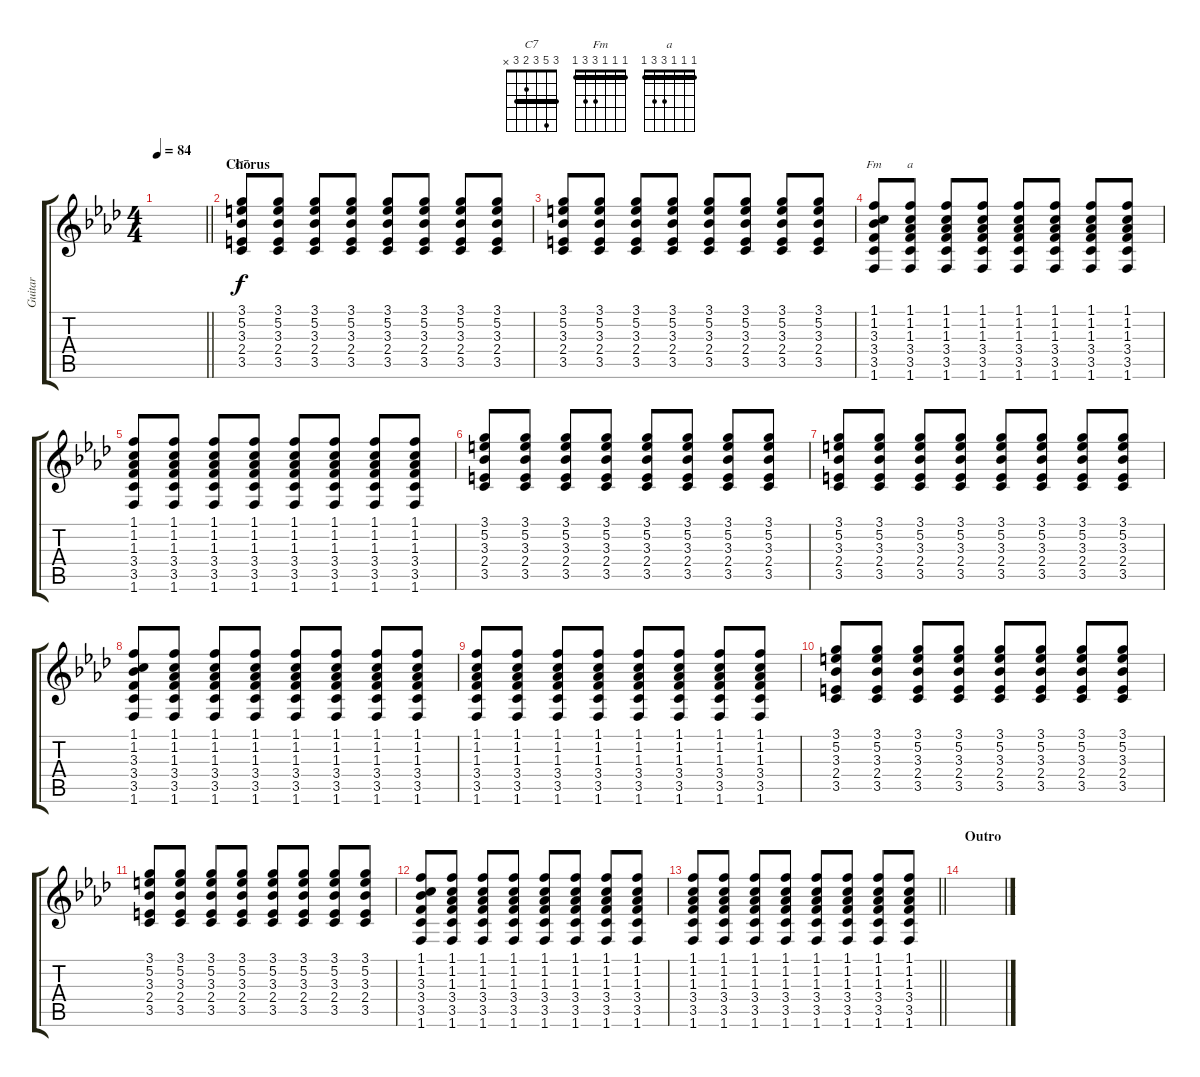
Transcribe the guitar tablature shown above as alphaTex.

\track ("Guitar" "Guitar") {instrument overdrivenguitar}
\staff {score tabs}
\tuning (E4 B3 G3 D3 A2 E2) {hide}
\chord ("C7" 3 5 3 2 3 x) {barre 3}
\chord ("Fm" 1 1 1 3 3 1) {barre 1}
\chord ("a" 1 1 1 3 3 1) {barre 1}
\ts (4 4)
\tempo 84
\clef g2
\barLineRight lightlight
\ks ab
|
\section ("" "Chorus")
(3.1 5.2 3.3 2.4 3.5).8{ch "C7"} (3.1 5.2 3.3 2.4 3.5).8 (3.1 5.2 3.3 2.4 3.5).8 (3.1 5.2 3.3 2.4 3.5).8 (3.1 5.2 3.3 2.4 3.5).8 (3.1 5.2 3.3 2.4 3.5).8 (3.1 5.2 3.3 2.4 3.5).8 (3.1 5.2 3.3 2.4 3.5).8 |
(3.1 5.2 3.3 2.4 3.5).8 (3.1 5.2 3.3 2.4 3.5).8 (3.1 5.2 3.3 2.4 3.5).8 (3.1 5.2 3.3 2.4 3.5).8 (3.1 5.2 3.3 2.4 3.5).8 (3.1 5.2 3.3 2.4 3.5).8 (3.1 5.2 3.3 2.4 3.5).8 (3.1 5.2 3.3 2.4 3.5).8 |
(1.1 1.2 3.3 3.4 3.5 1.6).8{ch "Fm"} (1.1 1.2 1.3 3.4 3.5 1.6).8{ch "a"} (1.1 1.2 1.3 3.4 3.5 1.6).8 (1.1 1.2 1.3 3.4 3.5 1.6).8 (1.1 1.2 1.3 3.4 3.5 1.6).8 (1.1 1.2 1.3 3.4 3.5 1.6).8 (1.1 1.2 1.3 3.4 3.5 1.6).8 (1.1 1.2 1.3 3.4 3.5 1.6).8 |
(1.1 1.2 1.3 3.4 3.5 1.6).8 (1.1 1.2 1.3 3.4 3.5 1.6).8 (1.1 1.2 1.3 3.4 3.5 1.6).8 (1.1 1.2 1.3 3.4 3.5 1.6).8 (1.1 1.2 1.3 3.4 3.5 1.6).8 (1.1 1.2 1.3 3.4 3.5 1.6).8 (1.1 1.2 1.3 3.4 3.5 1.6).8 (1.1 1.2 1.3 3.4 3.5 1.6).8 |
(3.1 5.2 3.3 2.4 3.5).8 (3.1 5.2 3.3 2.4 3.5).8 (3.1 5.2 3.3 2.4 3.5).8 (3.1 5.2 3.3 2.4 3.5).8 (3.1 5.2 3.3 2.4 3.5).8 (3.1 5.2 3.3 2.4 3.5).8 (3.1 5.2 3.3 2.4 3.5).8 (3.1 5.2 3.3 2.4 3.5).8 |
(3.1 5.2 3.3 2.4 3.5).8 (3.1 5.2 3.3 2.4 3.5).8 (3.1 5.2 3.3 2.4 3.5).8 (3.1 5.2 3.3 2.4 3.5).8 (3.1 5.2 3.3 2.4 3.5).8 (3.1 5.2 3.3 2.4 3.5).8 (3.1 5.2 3.3 2.4 3.5).8 (3.1 5.2 3.3 2.4 3.5).8 |
(1.1 1.2 3.3 3.4 3.5 1.6).8 (1.1 1.2 1.3 3.4 3.5 1.6).8 (1.1 1.2 1.3 3.4 3.5 1.6).8 (1.1 1.2 1.3 3.4 3.5 1.6).8 (1.1 1.2 1.3 3.4 3.5 1.6).8 (1.1 1.2 1.3 3.4 3.5 1.6).8 (1.1 1.2 1.3 3.4 3.5 1.6).8 (1.1 1.2 1.3 3.4 3.5 1.6).8 |
(1.1 1.2 1.3 3.4 3.5 1.6).8 (1.1 1.2 1.3 3.4 3.5 1.6).8 (1.1 1.2 1.3 3.4 3.5 1.6).8 (1.1 1.2 1.3 3.4 3.5 1.6).8 (1.1 1.2 1.3 3.4 3.5 1.6).8 (1.1 1.2 1.3 3.4 3.5 1.6).8 (1.1 1.2 1.3 3.4 3.5 1.6).8 (1.1 1.2 1.3 3.4 3.5 1.6).8 |
(3.1 5.2 3.3 2.4 3.5).8 (3.1 5.2 3.3 2.4 3.5).8 (3.1 5.2 3.3 2.4 3.5).8 (3.1 5.2 3.3 2.4 3.5).8 (3.1 5.2 3.3 2.4 3.5).8 (3.1 5.2 3.3 2.4 3.5).8 (3.1 5.2 3.3 2.4 3.5).8 (3.1 5.2 3.3 2.4 3.5).8 |
(3.1 5.2 3.3 2.4 3.5).8 (3.1 5.2 3.3 2.4 3.5).8 (3.1 5.2 3.3 2.4 3.5).8 (3.1 5.2 3.3 2.4 3.5).8 (3.1 5.2 3.3 2.4 3.5).8 (3.1 5.2 3.3 2.4 3.5).8 (3.1 5.2 3.3 2.4 3.5).8 (3.1 5.2 3.3 2.4 3.5).8 |
(1.1 1.2 3.3 3.4 3.5 1.6).8 (1.1 1.2 1.3 3.4 3.5 1.6).8 (1.1 1.2 1.3 3.4 3.5 1.6).8 (1.1 1.2 1.3 3.4 3.5 1.6).8 (1.1 1.2 1.3 3.4 3.5 1.6).8 (1.1 1.2 1.3 3.4 3.5 1.6).8 (1.1 1.2 1.3 3.4 3.5 1.6).8 (1.1 1.2 1.3 3.4 3.5 1.6).8 |
\barLineRight lightlight
(1.1 1.2 1.3 3.4 3.5 1.6).8 (1.1 1.2 1.3 3.4 3.5 1.6).8 (1.1 1.2 1.3 3.4 3.5 1.6).8 (1.1 1.2 1.3 3.4 3.5 1.6).8 (1.1 1.2 1.3 3.4 3.5 1.6).8 (1.1 1.2 1.3 3.4 3.5 1.6).8 (1.1 1.2 1.3 3.4 3.5 1.6).8 (1.1 1.2 1.3 3.4 3.5 1.6).8 |
\section ("" "Outro")
